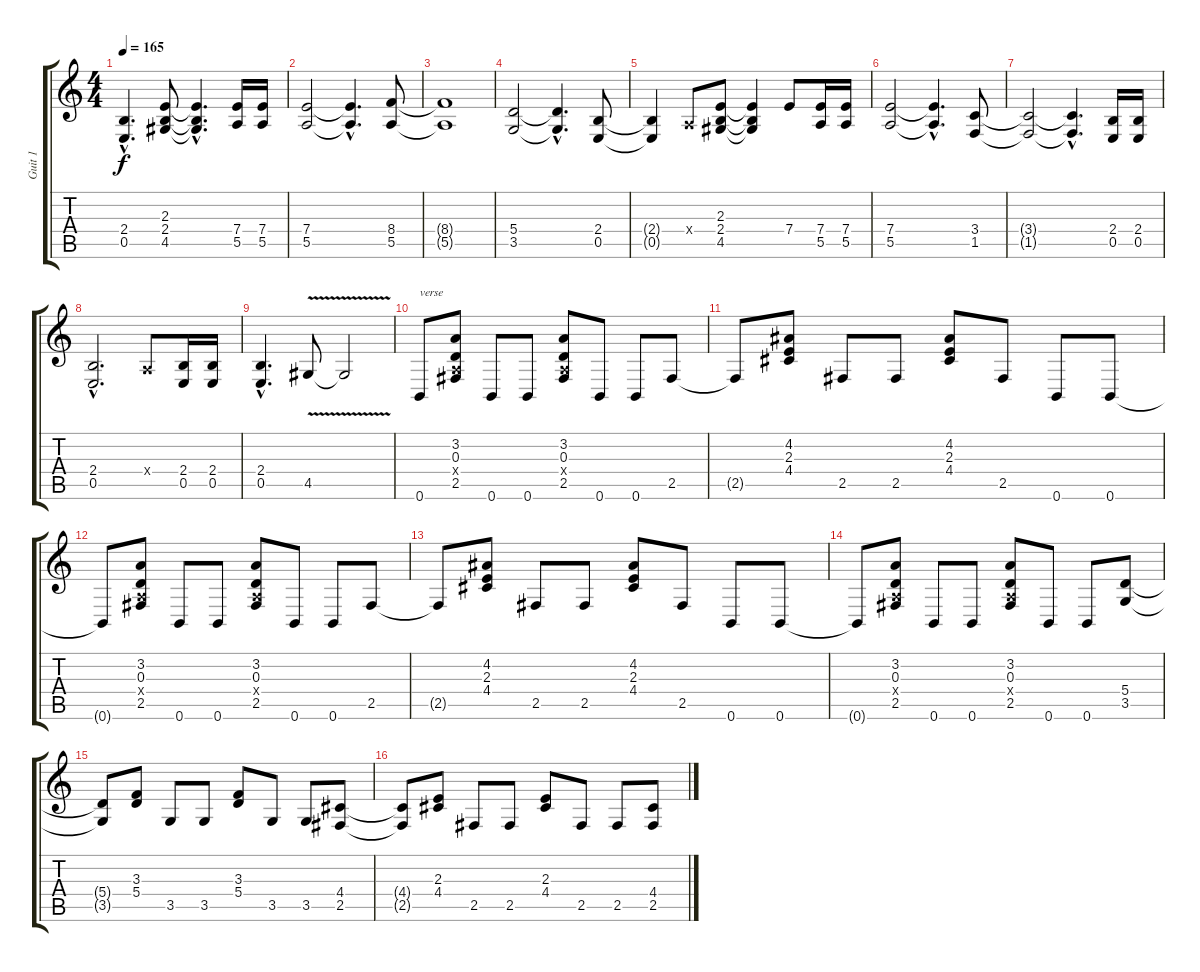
\track ("Guit 1" "Guit 1") {instrument distortionguitar}
\staff {score tabs}
\tuning (B3 Gb3 D3 A2 E2 B1) {hide}
\ts (4 4)
\tempo 165
\clef g2
\ks c
(2.4{hac t} 0.5{hac t}).4{d dy f} (2.3 2.4 4.5).8 (2.3{hac t} 2.4{hac t} 4.5{hac t}).4{d} (7.4 5.5).16 (7.4 5.5).16 |
(7.4 5.5).2 (7.4{hac t} 5.5{hac t}).4{d} (8.4 5.5).8 |
(8.4{t} 5.5{t}).1 |
(5.4 3.5).2 (5.4{hac t} 3.5{hac t}).4{d} (2.4 0.5).8 |
(2.4{t} 0.5{t}).4 0.4{x}.8 (2.3 2.4 4.5).8 (2.3{t} 2.4{t} 4.5{t}).4 7.4.8 (7.4 5.5).16 (7.4 5.5).16 |
(7.4 5.5).2 (7.4{hac t} 5.5{hac t}).4{d} (3.4 1.5).8 |
(3.4{t} 1.5{t}).2 (3.4{hac t} 1.5{hac t}).4{d} (2.4 0.5).16 (2.4 0.5).16 |
(2.4{hac} 0.5{hac}).2{d} 0.4{x}.8 (2.4 0.5).16 (2.4 0.5).16 |
(2.4{hac} 0.5{hac}).4{d} 4.5{v}.8 4.5{t}.2 |
0.6.8{txt "verse"} (3.2 0.3 0.4{x} 2.5).8 0.6.8 0.6.8 (3.2 0.3 0.4{x} 2.5).8 0.6.8 0.6.8 2.5.8 |
2.5{t}.8 (4.2 2.3 4.4).8 2.5.8 2.5.8 (4.2 2.3 4.4).8 2.5.8 0.6.8 0.6.8 |
0.6{t}.8 (3.2 0.3 0.4{x} 2.5).8 0.6.8 0.6.8 (3.2 0.3 0.4{x} 2.5).8 0.6.8 0.6.8 2.5.8 |
2.5{t}.8 (4.2 2.3 4.4).8 2.5.8 2.5.8 (4.2 2.3 4.4).8 2.5.8 0.6.8 0.6.8 |
0.6{t}.8 (3.2 0.3 0.4{x} 2.5).8 0.6.8 0.6.8 (3.2 0.3 0.4{x} 2.5).8 0.6.8 0.6.8 (5.4 3.5).8 |
(5.4{t} 3.5{t}).8 (3.3 5.4).8 3.5.8 3.5.8 (3.3 5.4).8 3.5.8 3.5.8 (4.4 2.5).8 |
(4.4{t} 2.5{t}).8 (2.3 4.4).8 2.5.8 2.5.8 (2.3 4.4).8 2.5.8 2.5.8 (4.4 2.5).8
